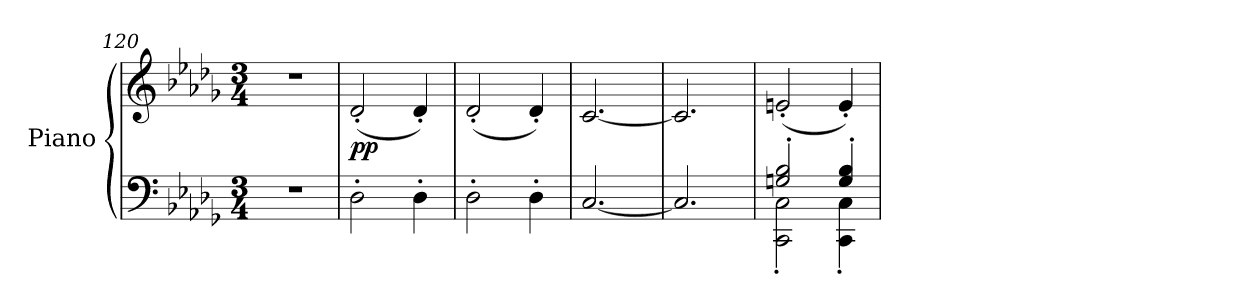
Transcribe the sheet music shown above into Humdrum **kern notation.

**kern	**kern	**dynam
*part1	*part1	*part1
*staff2	*staff1	*staff1/2
*I"Piano	*	*
*I'Pno	*	*
*clefF4	*clefG2	*
*k[b-e-a-d-g-]	*k[b-e-a-d-g-]	*
*D-:	*D-:	*
*M3/4	*M3/4	*
=120	=120	=120
2.r	2.r	.
=121	=121	=121
!	!	!LO:DY:b
2D-'\	(<2d-'/	pp
4D-'\	4d-'/)	.
=122	=122	=122
2D-'\	(<2d-'/	.
4D-'\	4d-'/)	.
=123	=123	=123
[2.C/	[2.c/	.
=124	=124	=124
2.C/]	2.c/]	.
=125	=125	=125
*^	*	*
2Gn/' 2B-/'	2CC\' 2C\'	(>2en'/	.
4G/' 4B-/'	4CC\' 4C\'	4e'/)	.
*v	*v	*	*
=	=	=
*-	*-	*-
